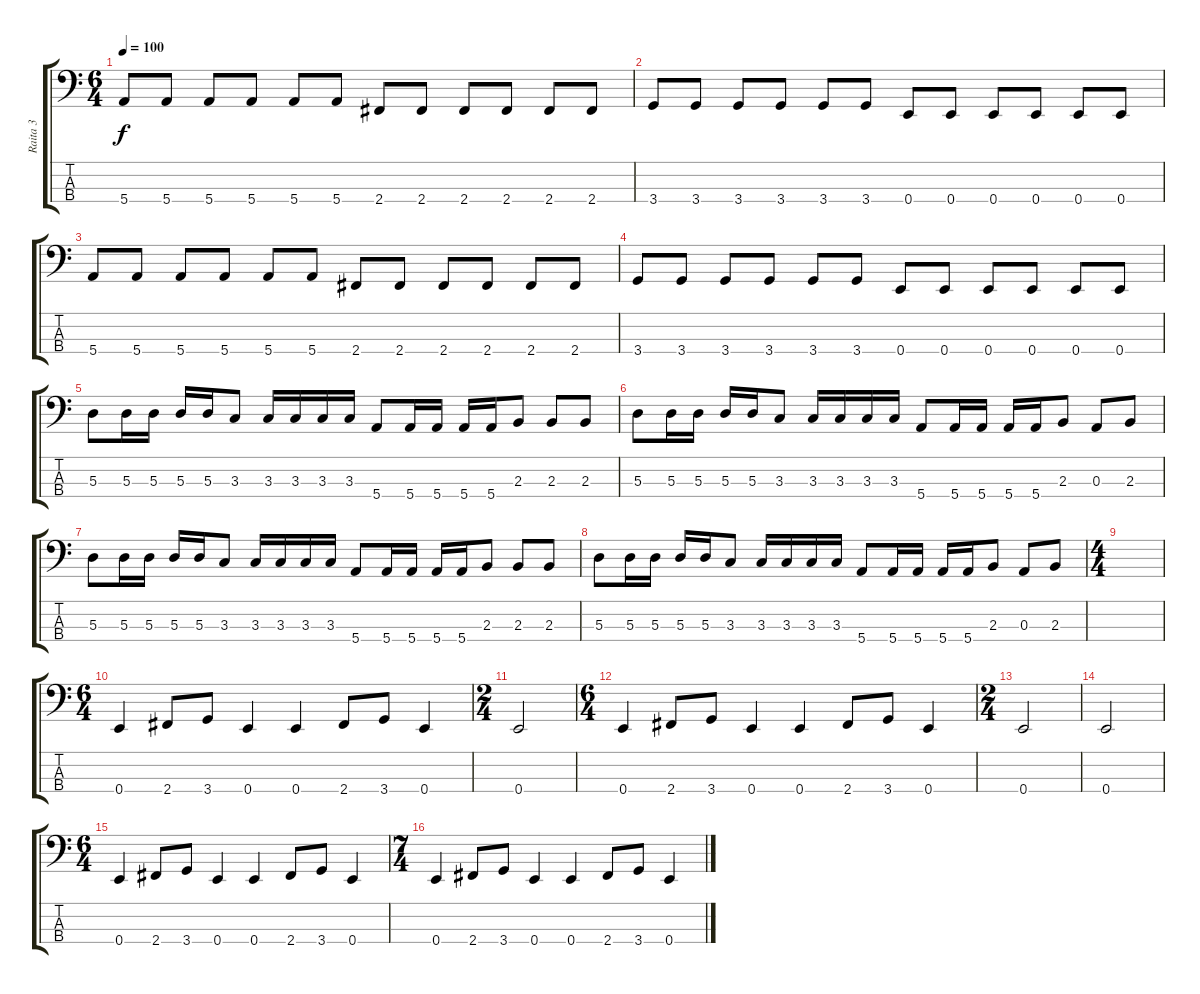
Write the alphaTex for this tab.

\track ("Raita 3" "Raita 3") {instrument acousticbass}
\staff {score tabs}
\tuning (G2 D2 A1 E1) {hide}
\ts (6 4)
\tempo 100
\clef f4
\ks c
5.4.8{dy f} 5.4.8 5.4.8 5.4.8 5.4.8 5.4.8 2.4.8 2.4.8 2.4.8 2.4.8 2.4.8 2.4.8 |
3.4.8 3.4.8 3.4.8 3.4.8 3.4.8 3.4.8 0.4.8 0.4.8 0.4.8 0.4.8 0.4.8 0.4.8 |
5.4.8 5.4.8 5.4.8 5.4.8 5.4.8 5.4.8 2.4.8 2.4.8 2.4.8 2.4.8 2.4.8 2.4.8 |
3.4.8 3.4.8 3.4.8 3.4.8 3.4.8 3.4.8 0.4.8 0.4.8 0.4.8 0.4.8 0.4.8 0.4.8 |
5.3.8 5.3.16 5.3.16 5.3.16 5.3.16 3.3.8 3.3.16 3.3.16 3.3.16 3.3.16 5.4.8 5.4.16 5.4.16 5.4.16 5.4.16 2.3.8 2.3.8 2.3.8 |
5.3.8 5.3.16 5.3.16 5.3.16 5.3.16 3.3.8 3.3.16 3.3.16 3.3.16 3.3.16 5.4.8 5.4.16 5.4.16 5.4.16 5.4.16 2.3.8 0.3.8 2.3.8 |
5.3.8 5.3.16 5.3.16 5.3.16 5.3.16 3.3.8 3.3.16 3.3.16 3.3.16 3.3.16 5.4.8 5.4.16 5.4.16 5.4.16 5.4.16 2.3.8 2.3.8 2.3.8 |
5.3.8 5.3.16 5.3.16 5.3.16 5.3.16 3.3.8 3.3.16 3.3.16 3.3.16 3.3.16 5.4.8 5.4.16 5.4.16 5.4.16 5.4.16 2.3.8 0.3.8 2.3.8 |
\ts (4 4)
|
\ts (6 4)
0.4.4 2.4.8 3.4.8 0.4.4 0.4.4 2.4.8 3.4.8 0.4.4 |
\ts (2 4)
0.4.2 |
\ts (6 4)
0.4.4 2.4.8 3.4.8 0.4.4 0.4.4 2.4.8 3.4.8 0.4.4 |
\ts (2 4)
0.4.2 |
0.4.2 |
\ts (6 4)
0.4.4 2.4.8 3.4.8 0.4.4 0.4.4 2.4.8 3.4.8 0.4.4 |
\ts (7 4)
0.4.4 2.4.8 3.4.8 0.4.4 0.4.4 2.4.8 3.4.8 0.4.4
